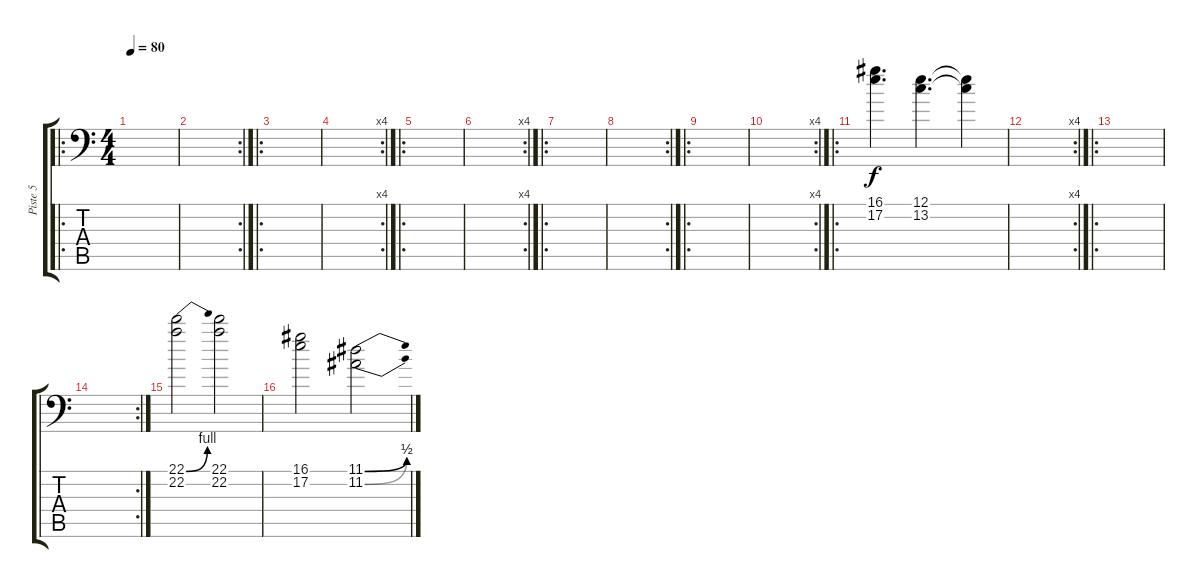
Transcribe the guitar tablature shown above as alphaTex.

\track ("Piste 5" "Piste 5") {instrument distortionguitar}
\staff {score tabs}
\tuning (E3 B2 G2 D2 A1 E1) {hide}
\ro
\ts (4 4)
\tempo 80
\clef f4
\ks c
|
\rc 2
|
\ro
|
\rc 4
|
\ro
|
\rc 4
|
\ro
|
\rc 2
|
\ro
|
\rc 4
|
\ro
(16.1 17.2).4{d} (12.1 13.2).4{d} (12.1{t} 13.2{t}).4 |
\rc 4
|
\ro
|
\rc 2
|
(22.1{be (bend 0 0 60 4)} 22.2).2 (22.1 22.2).2 |
(16.1 17.2).2 (11.1{be (bend 0 0 60 2)} 11.2{be (bend 0 0 60 2)}).2
